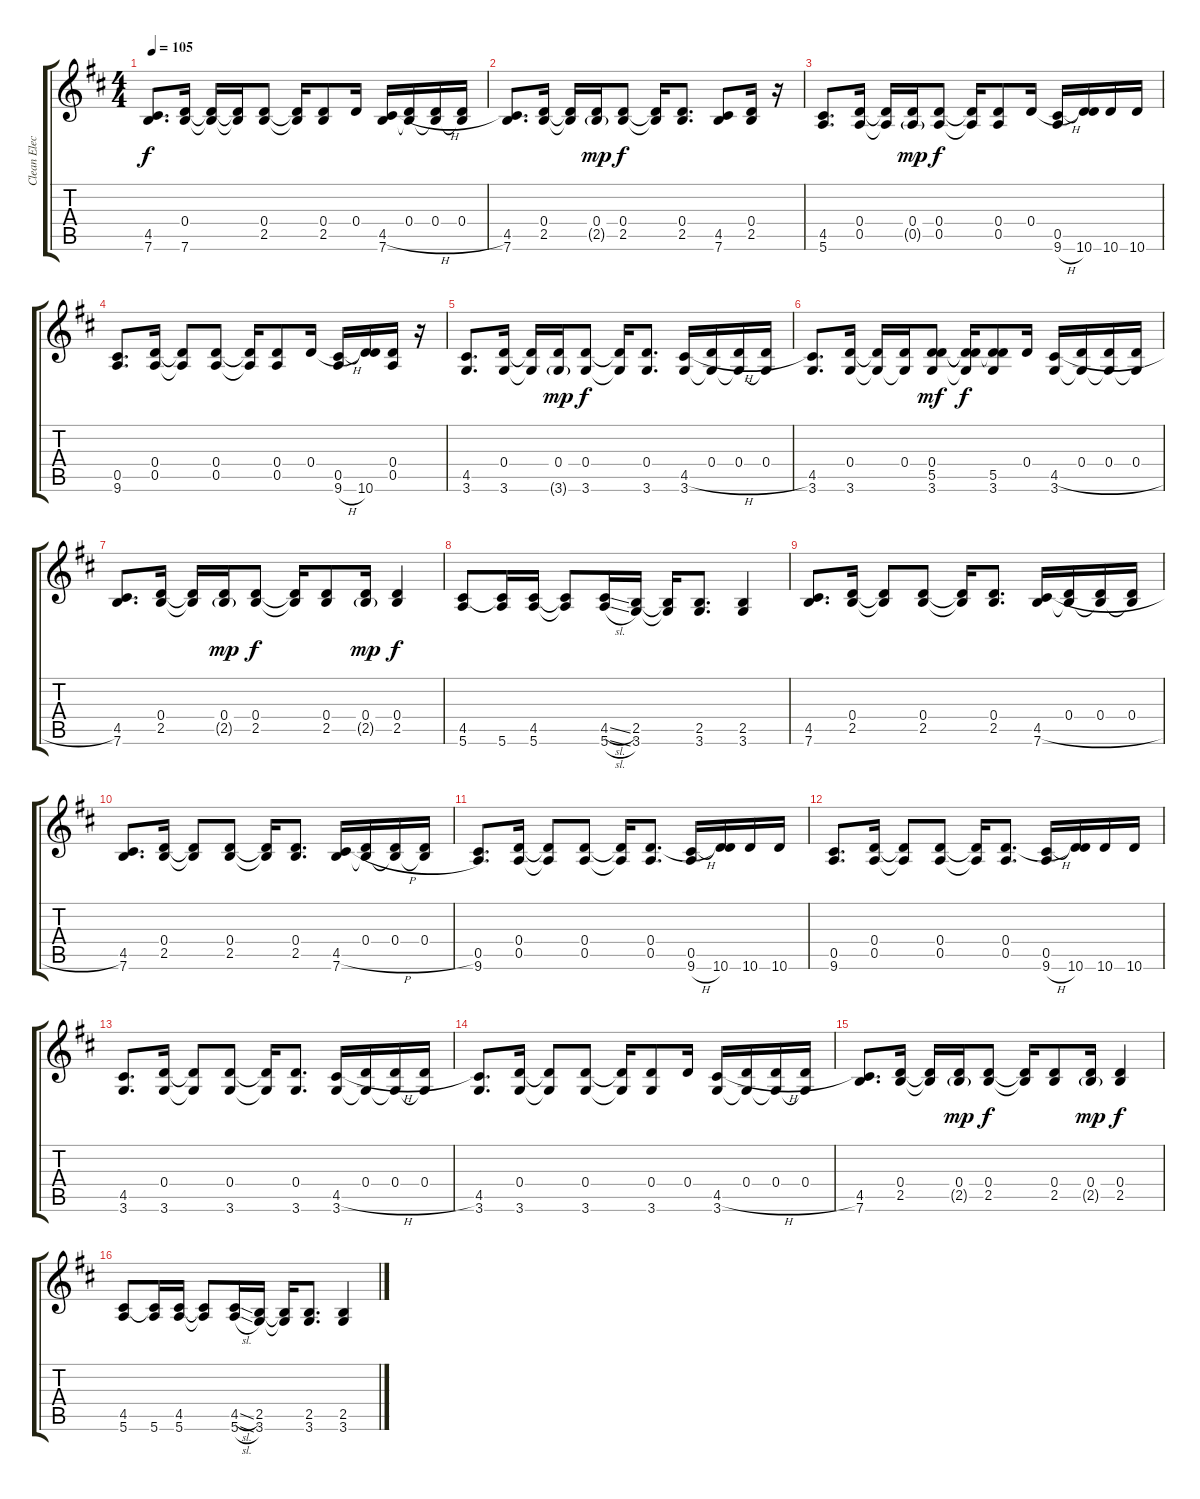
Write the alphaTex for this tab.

\track ("Clean Electric / Distortion Electric" "Clean Elec") {instrument acousticguitarsteel}
\staff {score tabs}
\tuning (E4 B3 G3 D3 A2 E2) {hide}
\ts (4 4)
\tempo 105
\clef g2
\ks d
(4.5 7.6).8{d dy f} (0.4 7.6).16 (0.4{t} 7.6{t}).16 (0.4{t} 7.6{t}).16 (0.4 2.5).8 (0.4{t} 2.5{t}).16 (0.4 2.5).8 0.4.16 (4.5{h} 7.6).16 (0.4 7.6{t}).16 (0.4 7.6{t}).16 (0.4 7.6{t}).16 |
(4.5 7.6).8{d} (0.4 2.5).16 (0.4{t} 2.5{t}).16 (0.4 2.5{g}).16{dy mp} (0.4 2.5).8{dy f} (0.4{t} 2.5{t}).16 (0.4 2.5).8{d} (4.5 7.6).8 (0.4 2.5).16 r.16 |
(4.5 5.6).8{d} (0.4 0.5).16 (0.4{t} 0.5{t}).16 (0.4 0.5{g}).16{dy mp} (0.4 0.5).8{dy f} (0.4{t} 0.5{t}).16 (0.4 0.5).8 0.4.16 (0.5 9.6{h}).16 (0.4{t} 10.6).16 10.6.16 10.6.16 |
(0.5 9.6).8{d} (0.4 0.5).16 (0.4{t} 0.5{t}).8 (0.4 0.5).8 (0.4{t} 0.5{t}).16 (0.4 0.5).8 0.4.16 (0.5 9.6{h}).16 (0.4{t} 10.6).16 (0.4 0.5).16 r.16 |
(4.5 3.6).8{d} (0.4 3.6).16 (0.4{t} 3.6{t}).16 (0.4 3.6{g}).16{dy mp} (0.4 3.6).8{dy f} (0.4{t} 3.6{t}).16 (0.4 3.6).8{d} (4.5{h} 3.6).16 (0.4 3.6{t}).16 (0.4 3.6{t}).16 (0.4 3.6{t}).16 |
(4.5 3.6).8{d} (0.4 3.6).16 (0.4{t} 3.6{t}).16 (0.4 3.6{t}).16 (0.4 5.5 3.6).8{dy mf} (0.4{t} 5.5{t} 3.6{t}).16{dy f} (0.4{t} 5.5 3.6).8 0.4.16 (4.5{h} 3.6).16 (0.4 3.6{t}).16 (0.4 3.6{t}).16 (0.4 3.6{t}).16 |
(4.5 7.6).8{d} (0.4 2.5).16 (0.4{t} 2.5{t}).16 (0.4 2.5{g}).16{dy mp} (0.4 2.5).8{dy f} (0.4{t} 2.5{t}).16 (0.4 2.5).8 (0.4 2.5{g}).16{dy mp} (0.4 2.5).4{dy f} |
(4.5 5.6).8 (4.5{t} 5.6).16 (4.5 5.6).16 (4.5{t} 5.6{t}).8 (4.5{sl} 5.6{sl}).16 (2.5 3.6).16 (2.5{t} 3.6{t}).16 (2.5 3.6).8{d} (2.5 3.6).4 |
(4.5 7.6).8{d} (0.4 2.5).16 (0.4{t} 2.5{t}).8 (0.4 2.5).8 (0.4{t} 2.5{t}).16 (0.4 2.5).8{d} (4.5{h} 7.6).16 (0.4 7.6{t}).16 (0.4 7.6{t}).16 (0.4 7.6{t}).16 |
(4.5 7.6).8{d} (0.4 2.5).16 (0.4{t} 2.5{t}).8 (0.4 2.5).8 (0.4{t} 2.5{t}).16 (0.4 2.5).8{d} (4.5{h} 7.6).16 (0.4 7.6{t}).16 (0.4 7.6{t}).16 (0.4 7.6{t}).16 |
(0.5 9.6).8{d} (0.4 0.5).16 (0.4{t} 0.5{t}).8 (0.4 0.5).8 (0.4{t} 0.5{t}).16 (0.4 0.5).8{d} (0.5 9.6{h}).16 (0.4{t} 10.6).16 10.6.16 10.6.16 |
(0.5 9.6).8{d} (0.4 0.5).16 (0.4{t} 0.5{t}).8 (0.4 0.5).8 (0.4{t} 0.5{t}).16 (0.4 0.5).8{d} (0.5 9.6{h}).16 (0.4{t} 10.6).16 10.6.16 10.6.16 |
(4.5 3.6).8{d} (0.4 3.6).16 (0.4{t} 3.6{t}).8 (0.4 3.6).8 (0.4{t} 3.6{t}).16 (0.4 3.6).8{d} (4.5{h} 3.6).16 (0.4 3.6{t}).16 (0.4 3.6{t}).16 (0.4 3.6{t}).16 |
(4.5 3.6).8{d} (0.4 3.6).16 (0.4{t} 3.6{t}).8 (0.4 3.6).8 (0.4{t} 3.6{t}).16 (0.4 3.6).8 0.4.16 (4.5{h} 3.6).16 (0.4 3.6{t}).16 (0.4 3.6{t}).16 (0.4 3.6{t}).16 |
(4.5 7.6).8{d} (0.4 2.5).16 (0.4{t} 2.5{t}).16 (0.4 2.5{g}).16{dy mp} (0.4 2.5).8{dy f} (0.4{t} 2.5{t}).16 (0.4 2.5).8 (0.4 2.5{g}).16{dy mp} (0.4 2.5).4{dy f} |
(4.5 5.6).8 (4.5{t} 5.6).16 (4.5 5.6).16 (4.5{t} 5.6{t}).8 (4.5{sl} 5.6{sl}).16 (2.5 3.6).16 (2.5{t} 3.6{t}).16 (2.5 3.6).8{d} (2.5 3.6).4
